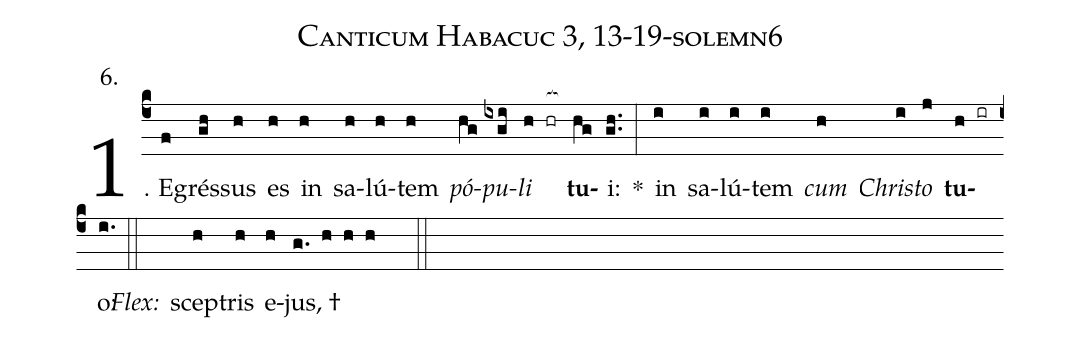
name: Canticum Habacuc 3, 13-19-solemn6;
annotation: 6.;
%%
(c4)1. E(f)grés(gh)sus(h) es(h) in(h) sa(h)lú(h)tem(h) <i>pó</i>(hg)<i>pu</i>(ixgi)<i>li</i>(h hr[ocb:1{]) <b>tu</b>(hg[ocb:0}])i:(gh..) *(:) in(i) sa(i)lú(i)tem(i) <i>cum</i>(h) <i>Chris</i>(i)<i>to</i>(j) <b>tu</b>(h ir)o:(i.) (::)
<i>Flex:</i>()  scep(h)tris(h) e(h)jus, †(g. h h h  ::)
